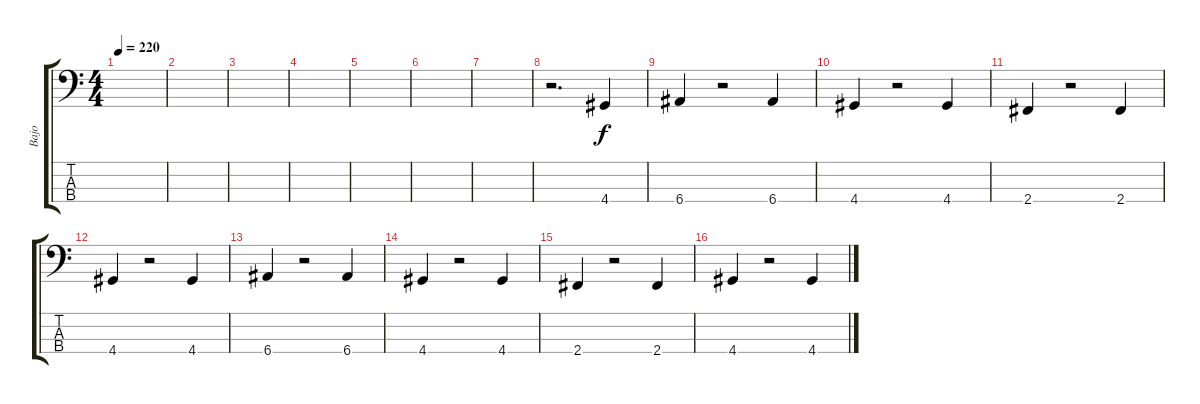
\track ("Bajo" "Bajo") {instrument electricbassfinger}
\staff {score tabs}
\tuning (G2 D2 A1 E1) {hide}
\ts (4 4)
\tempo 220
\clef f4
\ks c
|
|
|
|
|
|
|
r.2{d} 4.4.4 |
6.4.4 r.2 6.4.4 |
4.4.4 r.2 4.4.4 |
2.4.4 r.2 2.4.4 |
4.4.4 r.2 4.4.4 |
6.4.4 r.2 6.4.4 |
4.4.4 r.2 4.4.4 |
2.4.4 r.2 2.4.4 |
4.4.4 r.2 4.4.4
